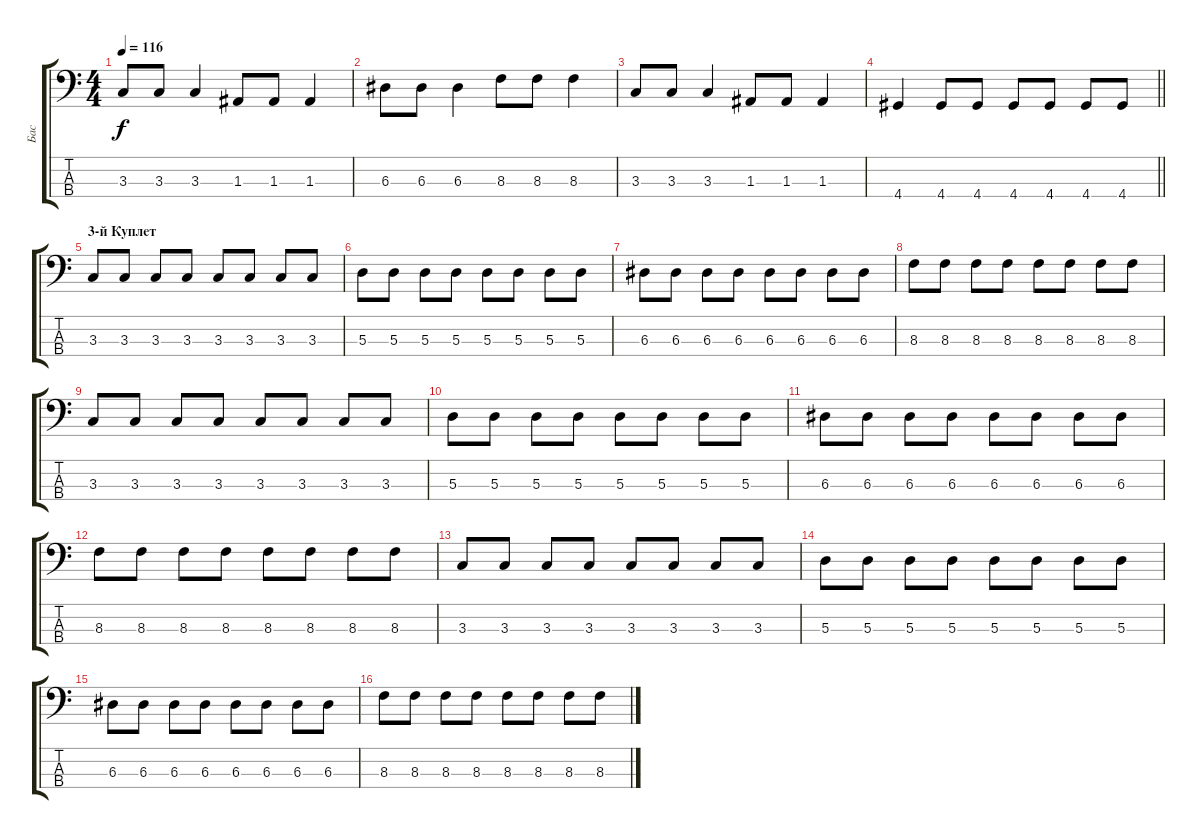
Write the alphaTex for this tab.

\track ("Бас" "Бас") {instrument electricbassfinger}
\staff {score tabs}
\tuning (G2 D2 A1 E1) {hide}
\ts (4 4)
\tempo 116
\clef f4
\ks c
3.3.8{dy f} 3.3.8 3.3.4 1.3.8 1.3.8 1.3.4 |
6.3.8 6.3.8 6.3.4 8.3.8 8.3.8 8.3.4 |
3.3.8 3.3.8 3.3.4 1.3.8 1.3.8 1.3.4 |
\barLineRight lightlight
4.4.4 4.4.8 4.4.8 4.4.8 4.4.8 4.4.8 4.4.8 |
\section ("" "3-й Куплет")
3.3.8 3.3.8 3.3.8 3.3.8 3.3.8 3.3.8 3.3.8 3.3.8 |
5.3.8 5.3.8 5.3.8 5.3.8 5.3.8 5.3.8 5.3.8 5.3.8 |
6.3.8 6.3.8 6.3.8 6.3.8 6.3.8 6.3.8 6.3.8 6.3.8 |
8.3.8 8.3.8 8.3.8 8.3.8 8.3.8 8.3.8 8.3.8 8.3.8 |
3.3.8 3.3.8 3.3.8 3.3.8 3.3.8 3.3.8 3.3.8 3.3.8 |
5.3.8 5.3.8 5.3.8 5.3.8 5.3.8 5.3.8 5.3.8 5.3.8 |
6.3.8 6.3.8 6.3.8 6.3.8 6.3.8 6.3.8 6.3.8 6.3.8 |
8.3.8 8.3.8 8.3.8 8.3.8 8.3.8 8.3.8 8.3.8 8.3.8 |
3.3.8 3.3.8 3.3.8 3.3.8 3.3.8 3.3.8 3.3.8 3.3.8 |
5.3.8 5.3.8 5.3.8 5.3.8 5.3.8 5.3.8 5.3.8 5.3.8 |
6.3.8 6.3.8 6.3.8 6.3.8 6.3.8 6.3.8 6.3.8 6.3.8 |
8.3.8 8.3.8 8.3.8 8.3.8 8.3.8 8.3.8 8.3.8 8.3.8
